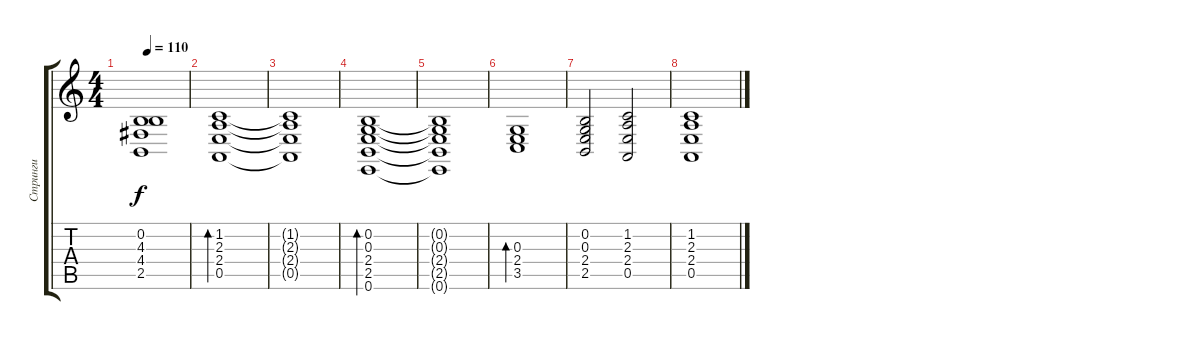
\track ("Стринги" "Стринги") {instrument stringensemble1}
\staff {score tabs}
\tuning (E4 B3 G3 D3 A2 E2) {hide}
\ts (4 4)
\tempo 110
\clef g2
\ks c
(0.2{t} 4.3{t} 4.4{t} 2.5{t}).1{dy f} |
(1.2 2.3 2.4 0.5).1{bd 60} |
(1.2{t} 2.3{t} 2.4{t} 0.5{t}).1 |
(0.2 0.3 2.4 2.5 0.6).1{bd 60} |
(0.2{t} 0.3{t} 2.4{t} 2.5{t} 0.6{t}).1 |
(0.3 2.4 3.5).1{bd 60} |
(0.2 0.3 2.4 2.5).2 (1.2 2.3 2.4 0.5).2 |
(1.2 2.3 2.4 0.5).1
